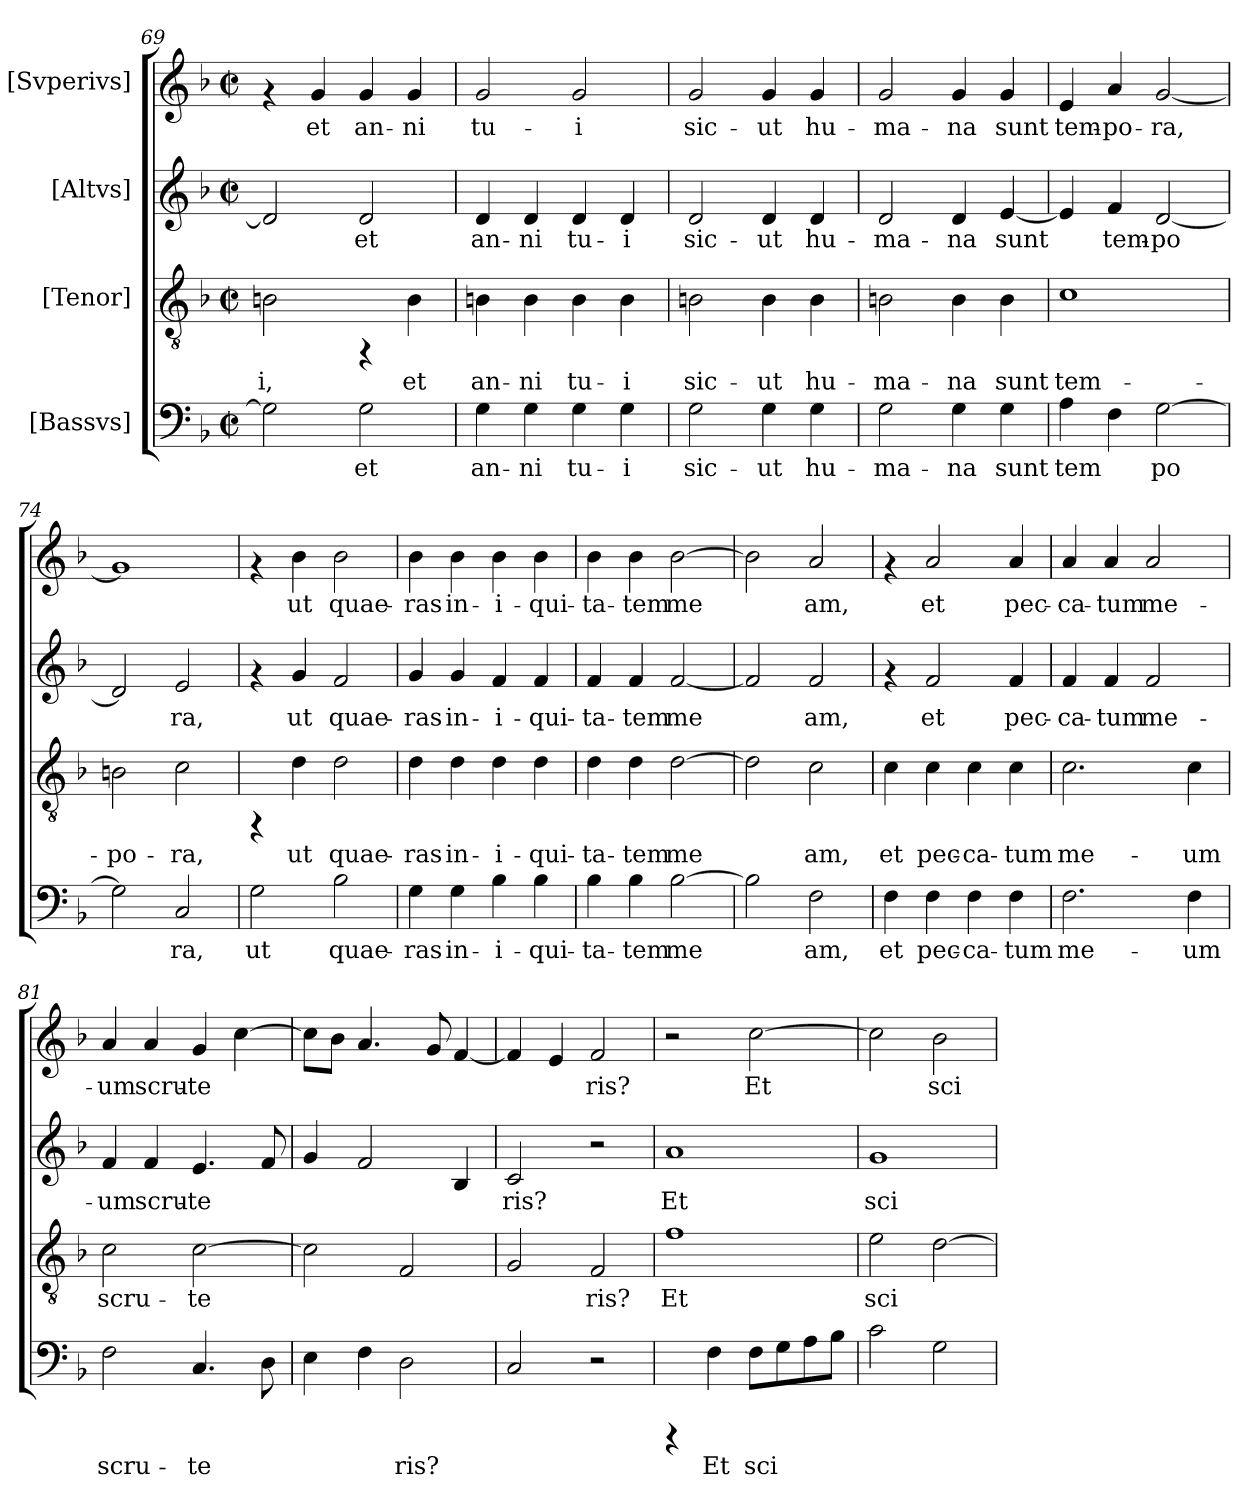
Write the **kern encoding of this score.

**kern	**text	**kern	**text	**kern	**text	**kern	**text
*part4	*part4	*part3	*part3	*part2	*part2	*part1	*part1
*staff4	*staff4	*staff3	*staff3	*staff2	*staff2	*staff1	*staff1
*I"[Bassvs]	*	*I"[Tenor]	*	*I"[Altvs]	*	*I"[Svperivs]	*
*clefF4	*	*clefGv2	*	*clefG2	*	*clefG2	*
*k[b-]	*	*k[b-]	*	*k[b-]	*	*k[b-]	*
*F:	*	*F:	*	*F:	*	*F:	*
*M2/2	*	*M2/2	*	*M2/2	*	*M2/2	*
*met(c|)	*	*met(c|)	*	*met(c|)	*	*met(c|)	*
=69	=69	=69	=69	=69	=69	=69	=69
!	!LO:LY:b:cj	!	!LO:LY:b:cj	!	!LO:LY:b:cj	!	!
2G\]	.	2Bn\	-i,	2d/]	.	4rf	.
!	!	!	!	!	!	!	!LO:LY:b:cj
.	.	.	.	.	.	4g/	et
!	!LO:LY:b:cj	!	!	!	!LO:LY:b:cj	!	!LO:LY:b:cj
2G\	et	4rFF	.	2d/	et	4g/	an-
!	!	!	!LO:LY:b:cj	!	!	!	!LO:LY:b:cj
.	.	4B\	et	.	.	4g/	-ni
=70	=70	=70	=70	=70	=70	=70	=70
!	!LO:LY:b:cj	!	!LO:LY:b:cj	!	!LO:LY:b:cj	!	!LO:LY:b:cj
4G\	an-	4B\	an-	4d/	an-	2g/	tu-
!	!LO:LY:b:cj	!	!LO:LY:b:cj	!	!LO:LY:b:cj	!	!
4G\	-ni	4B\	-ni	4d/	-ni	.	.
!	!LO:LY:b:cj	!	!LO:LY:b:cj	!	!LO:LY:b:cj	!	!LO:LY:b:cj
4G\	tu-	4B\	tu-	4d/	tu-	2g/	-i
!	!LO:LY:b:cj	!	!LO:LY:b:cj	!	!LO:LY:b:cj	!	!
4G\	-i	4B\	-i	4d/	-i	.	.
=71	=71	=71	=71	=71	=71	=71	=71
!	!LO:LY:b:cj	!	!LO:LY:b:cj	!	!LO:LY:b:cj	!	!LO:LY:b:cj
2G\	sic-	2B\	sic-	2d/	sic-	2g/	sic-
!	!LO:LY:b:cj	!	!LO:LY:b:cj	!	!LO:LY:b:cj	!	!LO:LY:b:cj
4G\	-ut	4B\	-ut	4d/	-ut	4g/	-ut
!	!LO:LY:b:cj	!	!LO:LY:b:cj	!	!LO:LY:b:cj	!	!LO:LY:b:cj
4G\	hu-	4B\	hu-	4d/	hu-	4g/	hu-
!!LO:PB:g=z
=72	=72	=72	=72	=72	=72	=72	=72
!	!LO:LY:b:cj	!	!LO:LY:b:cj	!	!LO:LY:b:cj	!	!LO:LY:b:cj
2G\	-ma-	2B\	-ma-	2d/	-ma-	2g/	-ma-
!	!LO:LY:b:cj	!	!LO:LY:b:cj	!	!LO:LY:b:cj	!	!LO:LY:b:cj
4G\	-na	4B\	-na	4d/	-na	4g/	-na
!	!LO:LY:b:cj	!	!LO:LY:b:cj	!	!LO:LY:b:cj	!	!LO:LY:b:cj
4G\	sunt	4B\	sunt	[<4e/	sunt	4g/	sunt
=73	=73	=73	=73	=73	=73	=73	=73
!	!LO:LY:b:cj	!	!LO:LY:b:cj	!	!LO:LY:b:cj	!	!LO:LY:b:cj
4A\	tem-	1c	tem-	4e/]	.	4e/	tem-
!	!LO:LY:b:cj	!	!	!	!LO:LY:b:cj	!	!LO:LY:b:cj
4F\	--	.	.	4f/	tem-	4a/	-po-
!	!LO:LY:b:cj	!	!	!	!LO:LY:b:cj	!	!LO:LY:b:cj
[>2G\	-po-	.	.	[<2d/	-po-	[<2g/	-ra,
=74	=74	=74	=74	=74	=74	=74	=74
!	!LO:LY:b:cj	!	!LO:LY:b:cj	!	!LO:LY:b:cj	!	!LO:LY:b:cj
2G\]	--	2B\	-po-	2d/]	--	1g]	.
!	!LO:LY:b:cj	!	!LO:LY:b:cj	!	!LO:LY:b:cj	!	!
2C/	-ra,	2c\	-ra,	2e/	-ra,	.	.
=75	=75	=75	=75	=75	=75	=75	=75
!	!LO:LY:b:cj	!	!	!	!	!	!
2G\	ut	4rFF	.	4rf	.	4rf	.
!	!	!	!LO:LY:b:cj	!	!LO:LY:b:cj	!	!LO:LY:b:cj
.	.	4d\	ut	4g/	ut	4b-\	ut
!	!LO:LY:b:cj	!	!LO:LY:b:cj	!	!LO:LY:b:cj	!	!LO:LY:b:cj
2B-\	quae-	2d\	quae-	2f/	quae-	2b-\	quae-
=76	=76	=76	=76	=76	=76	=76	=76
!	!LO:LY:b:cj	!	!LO:LY:b:cj	!	!LO:LY:b:cj	!	!LO:LY:b:cj
4G\	-ras	4d\	-ras	4g/	-ras	4b-\	-ras
!	!LO:LY:b:cj	!	!LO:LY:b:cj	!	!LO:LY:b:cj	!	!LO:LY:b:cj
4G\	in-	4d\	in-	4g/	in-	4b-\	in-
!	!LO:LY:b:cj	!	!LO:LY:b:cj	!	!LO:LY:b:cj	!	!LO:LY:b:cj
4B-\	-i-	4d\	-i-	4f/	-i-	4b-\	-i-
!	!LO:LY:b:cj	!	!LO:LY:b:cj	!	!LO:LY:b:cj	!	!LO:LY:b:cj
4B-\	-qui-	4d\	-qui-	4f/	-qui-	4b-\	-qui-
=77	=77	=77	=77	=77	=77	=77	=77
!	!LO:LY:b:cj	!	!LO:LY:b:cj	!	!LO:LY:b:cj	!	!LO:LY:b:cj
4B-\	-ta-	4d\	-ta-	4f/	-ta-	4b-\	-ta-
!	!LO:LY:b:cj	!	!LO:LY:b:cj	!	!LO:LY:b:cj	!	!LO:LY:b:cj
4B-\	-tem	4d\	-tem	4f/	-tem	4b-\	-tem
!	!LO:LY:b:cj	!	!LO:LY:b:cj	!	!LO:LY:b:cj	!	!LO:LY:b:cj
[>2B-\	me-	[>2d\	me-	[<2f/	me-	[>2b-\	me-
=78	=78	=78	=78	=78	=78	=78	=78
!	!LO:LY:b:cj	!	!LO:LY:b:cj	!	!LO:LY:b:cj	!	!LO:LY:b:cj
2B-\]	--	2d\]	--	2f/]	--	2b-\]	--
!	!LO:LY:b:cj	!	!LO:LY:b:cj	!	!LO:LY:b:cj	!	!LO:LY:b:cj
2F\	-am,	2c\	-am,	2f/	-am,	2a/	-am,
!!LO:PB:g=z
=79	=79	=79	=79	=79	=79	=79	=79
!	!LO:LY:b:cj	!	!LO:LY:b:cj	!	!	!	!
4F\	et	4c\	et	4rf	.	4rf	.
!	!LO:LY:b:cj	!	!LO:LY:b:cj	!	!LO:LY:b:cj	!	!LO:LY:b:cj
4F\	pec-	4c\	pec-	2f/	et	2a/	et
!	!LO:LY:b:cj	!	!LO:LY:b:cj	!	!	!	!
4F\	-ca-	4c\	-ca-	.	.	.	.
!	!LO:LY:b:cj	!	!LO:LY:b:cj	!	!LO:LY:b:cj	!	!LO:LY:b:cj
4F\	-tum	4c\	-tum	4f/	pec-	4a/	pec-
=80	=80	=80	=80	=80	=80	=80	=80
!	!LO:LY:b:cj	!	!LO:LY:b:cj	!	!LO:LY:b:cj	!	!LO:LY:b:cj
2.F\	me-	2.c\	me-	4f/	-ca-	4a/	-ca-
!	!	!	!	!	!LO:LY:b:cj	!	!LO:LY:b:cj
.	.	.	.	4f/	-tum	4a/	-tum
!	!	!	!	!	!LO:LY:b:cj	!	!LO:LY:b:cj
.	.	.	.	2f/	me-	2a/	me-
!	!LO:LY:b:cj	!	!LO:LY:b:cj	!	!	!	!
4F\	-um	4c\	-um	.	.	.	.
=81	=81	=81	=81	=81	=81	=81	=81
!	!LO:LY:b:cj	!	!LO:LY:b:cj	!	!LO:LY:b:cj	!	!LO:LY:b:cj
2F\	scru-	2c\	scru-	4f/	-um	4a/	-um
!	!	!	!	!	!LO:LY:b:cj	!	!LO:LY:b:cj
.	.	.	.	4f/	scru-	4a/	scru-
!	!LO:LY:b:cj	!	!LO:LY:b:cj	!	!LO:LY:b:cj	!	!LO:LY:b:cj
4.C/	-te-	[>2c\	-te	4.e/	-te-	4g/	-te-
!	!	!	!	!	!	!	!LO:LY:b:cj
.	.	.	.	.	.	[>4cc\	--
!	!LO:LY:b:cj	!	!	!	!LO:LY:b:cj	!	!
8D\	--	.	.	8f/	--	.	.
=82	=82	=82	=82	=82	=82	=82	=82
!	!LO:LY:b:cj	!	!LO:LY:b:cj	!	!LO:LY:b:cj	!	!LO:LY:b:cj
4E\	--	2c\]	.	4g/	--	8cc\L]	--
!	!	!	!	!	!	!	!LO:LY:b:cj
.	.	.	.	.	.	8b-\J	--
!	!LO:LY:b:cj	!	!	!	!LO:LY:b:cj	!	!LO:LY:b:cj
4F\	--	.	.	2f/	--	4.a/	--
!	!LO:LY:b:cj	!	!LO:LY:b:cj	!	!	!	!
2D\	-ris?	2F/	.	.	.	.	.
!	!	!	!	!	!	!	!LO:LY:b:cj
.	.	.	.	.	.	8g/	--
!	!	!	!	!	!LO:LY:b:cj	!	!LO:LY:b:cj
.	.	.	.	4B-/	--	[<4f/	--
=83	=83	=83	=83	=83	=83	=83	=83
!	!LO:LY:b:cj	!	!LO:LY:b:cj	!	!LO:LY:b:cj	!	!LO:LY:b:cj
2C/	.	2G/	.	2c/	-ris?	4f/]	--
!	!	!	!	!	!	!	!LO:LY:b:cj
.	.	.	.	.	.	4e/	--
!	!	!	!LO:LY:b:cj	!	!	!	!LO:LY:b:cj
2r	.	2F/	ris?	2r	.	2f/	-ris?
=84	=84	=84	=84	=84	=84	=84	=84
!	!	!	!LO:LY:b:cj	!	!LO:LY:b:cj	!	!
4rCCC	.	1f	Et	1a	Et	2r	.
!	!LO:LY:b:cj	!	!	!	!	!	!
4F\	Et	.	.	.	.	.	.
!	!LO:LY:b:cj	!	!	!	!	!	!LO:LY:b:cj
8F\L	sci-	.	.	.	.	[<2cc\	Et
!	!LO:LY:b:cj	!	!	!	!	!	!
8G\	--	.	.	.	.	.	.
!	!LO:LY:b:cj	!	!	!	!	!	!
8A\	--	.	.	.	.	.	.
!	!LO:LY:b:cj	!	!	!	!	!	!
8B-\J	--	.	.	.	.	.	.
!!LO:LB:g=z
=85	=85	=85	=85	=85	=85	=85	=85
!	!LO:LY:b:cj	!	!LO:LY:b:cj	!	!LO:LY:b:cj	!	!LO:LY:b:cj
2c\	--	2e\	sci-	1g	sci-	2cc\]	.
!	!LO:LY:b:cj	!	!LO:LY:b:cj	!	!	!	!LO:LY:b:cj
2G\	--	[>2d\	--	.	.	2b-\	sci-
=	=	=	=	=	=	=	=
*-	*-	*-	*-	*-	*-	*-	*-
